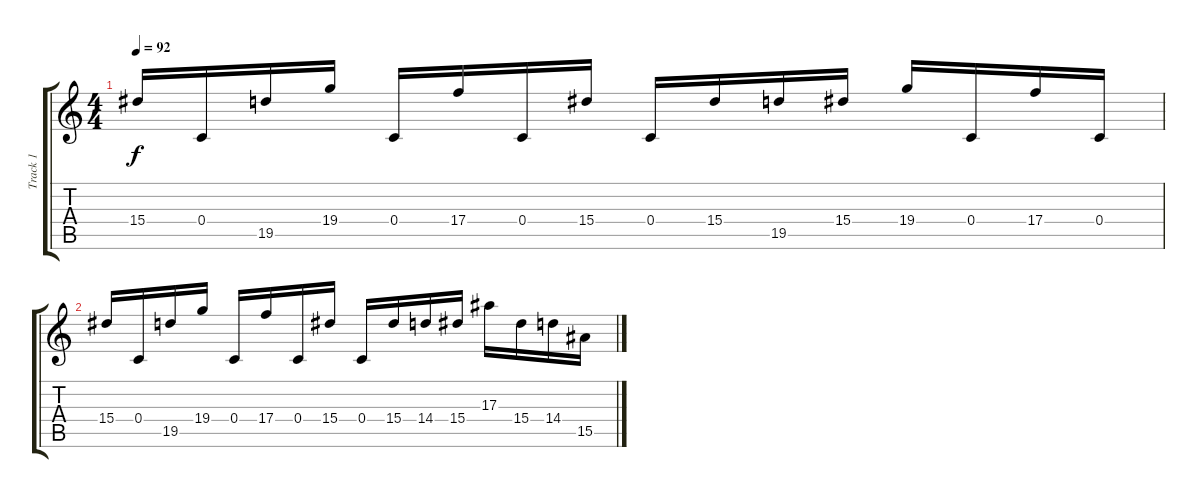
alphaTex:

\track ("Track 1" "Track 1") {instrument distortionguitar}
\staff {score tabs}
\tuning (D4 A3 F3 C3 G2 C2) {hide}
\ts (4 4)
\tempo 92
\clef g2
\ks c
15.4.16{dy f} 0.4.16 19.5.16 19.4.16 0.4.16 17.4.16 0.4.16 15.4.16 0.4.16 15.4.16 19.5.16 15.4.16 19.4.16 0.4.16 17.4.16 0.4.16 |
15.4.16 0.4.16 19.5.16 19.4.16 0.4.16 17.4.16 0.4.16 15.4.16 0.4.16 15.4.16 14.4.16 15.4.16 17.3.16 15.4.16 14.4.16 15.5.16
